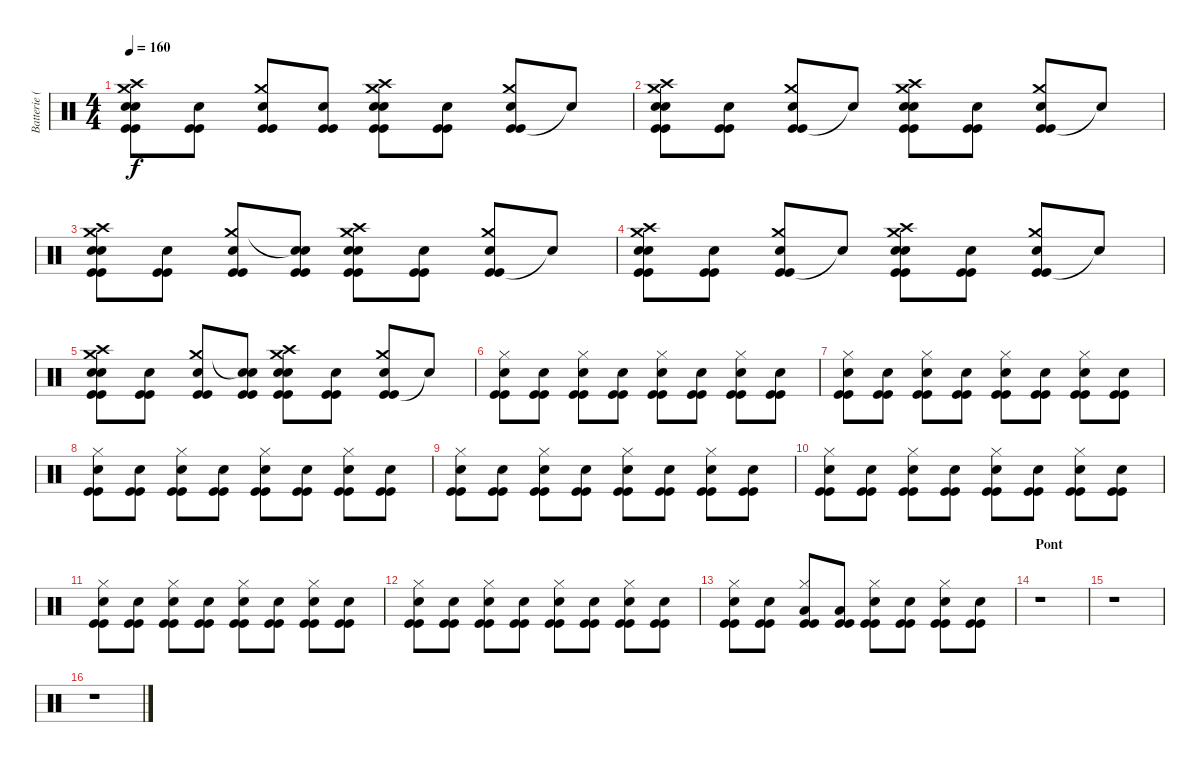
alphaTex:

\track ("Batterie ( Dom )" "Batterie (") {instrument percussion}
\staff {score}
\articulation defaults
\ts (4 4)
\tempo 160
\clef neutral
\ks c
("Kick (hit)" "Kick (hit)" "Electric Snare (hit)" "Electric Snare (hit)" "Crash high (hit)" "Crash medium (hit)").8{dy f} ("Kick (hit)" "Kick (hit)" "Snare (hit) 2").8 ("Kick (hit)" "Kick (hit)" "Snare (hit) 2" "Crash medium (hit)").8 ("Kick (hit)" "Kick (hit)" "Snare (hit) 2").8 ("Kick (hit)" "Kick (hit)" "Electric Snare (hit)" "Electric Snare (hit)" "Crash high (hit)" "Crash medium (hit)").8 ("Kick (hit)" "Kick (hit)" "Snare (hit) 2").8 ("Kick (hit)" "Kick (hit)" "Snare (hit) 2" "Crash medium (hit)").8 "Snare (hit)"{t}.8 |
("Kick (hit)" "Kick (hit)" "Electric Snare (hit)" "Electric Snare (hit)" "Crash high (hit)" "Crash medium (hit)").8 ("Kick (hit)" "Kick (hit)" "Snare (hit) 2").8 ("Kick (hit)" "Kick (hit)" "Snare (hit) 2" "Crash medium (hit)").8 "Snare (hit)"{t}.8 ("Kick (hit)" "Kick (hit)" "Electric Snare (hit)" "Electric Snare (hit)" "Crash high (hit)" "Crash medium (hit)").8 ("Kick (hit)" "Kick (hit)" "Snare (hit) 2").8 ("Kick (hit)" "Kick (hit)" "Snare (hit) 2" "Crash medium (hit)").8 "Snare (hit)"{t}.8 |
("Kick (hit)" "Kick (hit)" "Electric Snare (hit)" "Electric Snare (hit)" "Crash high (hit)" "Crash medium (hit)").8 ("Kick (hit)" "Kick (hit)" "Snare (hit) 2").8 ("Kick (hit)" "Kick (hit)" "Snare (hit) 2" "Crash medium (hit)").8 ("Kick (hit)" "Kick (hit)" "Snare (hit) 2" "Snare (hit)"{t}).8 ("Kick (hit)" "Kick (hit)" "Electric Snare (hit)" "Electric Snare (hit)" "Crash high (hit)" "Crash medium (hit)").8 ("Kick (hit)" "Kick (hit)" "Snare (hit) 2").8 ("Kick (hit)" "Kick (hit)" "Snare (hit) 2" "Crash medium (hit)").8 "Snare (hit)"{t}.8 |
("Kick (hit)" "Kick (hit)" "Electric Snare (hit)" "Electric Snare (hit)" "Crash high (hit)" "Crash medium (hit)").8 ("Kick (hit)" "Kick (hit)" "Snare (hit) 2").8 ("Kick (hit)" "Kick (hit)" "Snare (hit) 2" "Crash medium (hit)").8 "Snare (hit)"{t}.8 ("Kick (hit)" "Kick (hit)" "Electric Snare (hit)" "Electric Snare (hit)" "Crash high (hit)" "Crash medium (hit)").8 ("Kick (hit)" "Kick (hit)" "Snare (hit) 2").8 ("Kick (hit)" "Kick (hit)" "Snare (hit) 2" "Crash medium (hit)").8 "Snare (hit)"{t}.8 |
("Kick (hit)" "Kick (hit)" "Electric Snare (hit)" "Electric Snare (hit)" "Crash high (hit)" "Crash medium (hit)").8 ("Kick (hit)" "Kick (hit)" "Snare (hit) 2").8 ("Kick (hit)" "Kick (hit)" "Snare (hit) 2" "Crash medium (hit)").8 ("Kick (hit)" "Kick (hit)" "Snare (hit) 2" "Snare (hit)"{t}).8 ("Kick (hit)" "Kick (hit)" "Electric Snare (hit)" "Electric Snare (hit)" "Crash high (hit)" "Crash medium (hit)").8 ("Kick (hit)" "Kick (hit)" "Snare (hit) 2").8 ("Kick (hit)" "Kick (hit)" "Snare (hit) 2" "Crash medium (hit)").8 "Snare (hit)"{t}.8{volume 4} |
\section ("" "")
("Kick (hit)" "Kick (hit)" "Snare (hit) 2" "Hi-Hat (closed)").8{volume 10} ("Kick (hit)" "Kick (hit)" "Snare (hit) 2").8 ("Kick (hit)" "Kick (hit)" "Snare (hit) 2" "Hi-Hat (closed)").8 ("Kick (hit)" "Kick (hit)" "Snare (hit) 2").8 ("Kick (hit)" "Kick (hit)" "Snare (hit) 2" "Hi-Hat (closed)").8 ("Kick (hit)" "Kick (hit)" "Snare (hit) 2").8 ("Kick (hit)" "Kick (hit)" "Snare (hit) 2" "Hi-Hat (closed)").8 ("Kick (hit)" "Kick (hit)" "Snare (hit) 2").8 |
("Kick (hit)" "Kick (hit)" "Snare (hit) 2" "Hi-Hat (closed)").8 ("Kick (hit)" "Kick (hit)" "Snare (hit) 2").8 ("Kick (hit)" "Kick (hit)" "Snare (hit) 2" "Hi-Hat (closed)").8 ("Kick (hit)" "Kick (hit)" "Snare (hit) 2").8 ("Kick (hit)" "Kick (hit)" "Snare (hit) 2" "Hi-Hat (closed)").8 ("Kick (hit)" "Kick (hit)" "Snare (hit) 2").8 ("Kick (hit)" "Kick (hit)" "Snare (hit) 2" "Hi-Hat (closed)").8 ("Kick (hit)" "Kick (hit)" "Snare (hit) 2").8 |
("Kick (hit)" "Kick (hit)" "Snare (hit) 2" "Hi-Hat (closed)").8 ("Kick (hit)" "Kick (hit)" "Snare (hit) 2").8 ("Kick (hit)" "Kick (hit)" "Snare (hit) 2" "Hi-Hat (closed)").8 ("Kick (hit)" "Kick (hit)" "Snare (hit) 2").8 ("Kick (hit)" "Kick (hit)" "Snare (hit) 2" "Hi-Hat (closed)").8 ("Kick (hit)" "Kick (hit)" "Snare (hit) 2").8 ("Kick (hit)" "Kick (hit)" "Snare (hit) 2" "Hi-Hat (closed)").8 ("Kick (hit)" "Kick (hit)" "Snare (hit) 2").8 |
("Kick (hit)" "Kick (hit)" "Snare (hit) 2" "Hi-Hat (closed)").8 ("Kick (hit)" "Kick (hit)" "Snare (hit) 2").8 ("Kick (hit)" "Kick (hit)" "Snare (hit) 2" "Hi-Hat (closed)").8 ("Kick (hit)" "Kick (hit)" "Snare (hit) 2").8 ("Kick (hit)" "Kick (hit)" "Snare (hit) 2" "Hi-Hat (closed)").8 ("Kick (hit)" "Kick (hit)" "Snare (hit) 2").8 ("Kick (hit)" "Kick (hit)" "Snare (hit) 2" "Hi-Hat (closed)").8 ("Kick (hit)" "Kick (hit)" "Snare (hit) 2").8 |
("Kick (hit)" "Kick (hit)" "Snare (hit) 2" "Hi-Hat (closed)").8{volume 15} ("Kick (hit)" "Kick (hit)" "Snare (hit) 2").8 ("Kick (hit)" "Kick (hit)" "Snare (hit) 2" "Hi-Hat (closed)").8 ("Kick (hit)" "Kick (hit)" "Snare (hit) 2").8 ("Kick (hit)" "Kick (hit)" "Snare (hit) 2" "Hi-Hat (closed)").8 ("Kick (hit)" "Kick (hit)" "Snare (hit) 2").8 ("Kick (hit)" "Kick (hit)" "Snare (hit) 2" "Hi-Hat (closed)").8 ("Kick (hit)" "Kick (hit)" "Snare (hit) 2").8 |
("Kick (hit)" "Kick (hit)" "Snare (hit) 2" "Hi-Hat (closed)").8 ("Kick (hit)" "Kick (hit)" "Snare (hit) 2").8 ("Kick (hit)" "Kick (hit)" "Snare (hit) 2" "Hi-Hat (closed)").8 ("Kick (hit)" "Kick (hit)" "Snare (hit) 2").8 ("Kick (hit)" "Kick (hit)" "Snare (hit) 2" "Hi-Hat (closed)").8 ("Kick (hit)" "Kick (hit)" "Snare (hit) 2").8 ("Kick (hit)" "Kick (hit)" "Snare (hit) 2" "Hi-Hat (closed)").8 ("Kick (hit)" "Kick (hit)" "Snare (hit) 2").8 |
("Kick (hit)" "Kick (hit)" "Snare (hit) 2" "Hi-Hat (closed)").8 ("Kick (hit)" "Kick (hit)" "Snare (hit) 2").8 ("Kick (hit)" "Kick (hit)" "Snare (hit) 2" "Hi-Hat (closed)").8 ("Kick (hit)" "Kick (hit)" "Snare (hit) 2").8 ("Kick (hit)" "Kick (hit)" "Snare (hit) 2" "Hi-Hat (closed)").8 ("Kick (hit)" "Kick (hit)" "Snare (hit) 2").8 ("Kick (hit)" "Kick (hit)" "Snare (hit) 2" "Hi-Hat (closed)").8 ("Kick (hit)" "Kick (hit)" "Snare (hit) 2").8 |
("Kick (hit)" "Kick (hit)" "Snare (hit) 2" "Hi-Hat (closed)").8 ("Kick (hit)" "Kick (hit)" "Snare (hit) 2").8 ("Kick (hit)" "Kick (hit)" "Low Tom (hit)" "Hi-Hat (closed)").8 ("Kick (hit)" "Kick (hit)" "Low Tom (hit)").8 ("Kick (hit)" "Kick (hit)" "Electric Snare (hit)" "Hi-Hat (closed)").8 ("Kick (hit)" "Kick (hit)" "Electric Snare (hit)").8 ("Kick (hit)" "Kick (hit)" "Snare (hit) 2" "Hi-Hat (closed)").8 ("Kick (hit)" "Kick (hit)" "Electric Snare (hit)").8 |
\section ("" "Pont")
r.1 |
r.1 |
r.1
